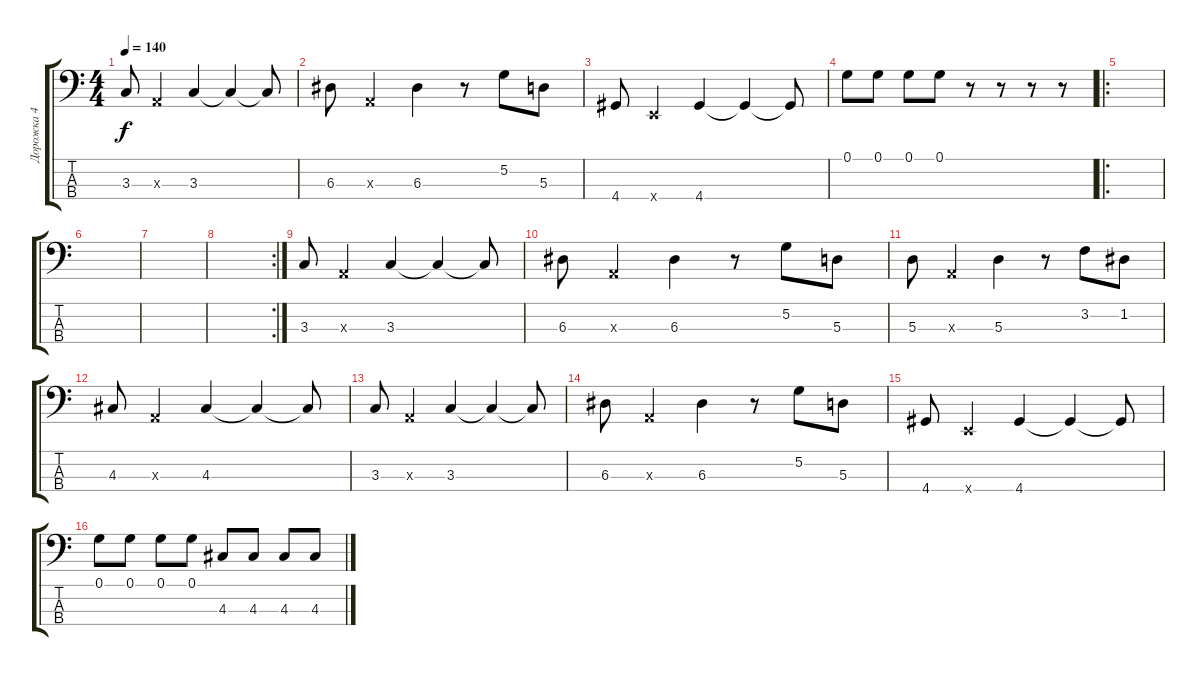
\track ("Дорожка 4" "Дорожка 4") {instrument fretlessbass}
\staff {score tabs}
\tuning (G2 D2 A1 E1) {hide}
\ts (4 4)
\tempo 140
\clef f4
\ks c
3.3.8{dy f} 0.3{x}.4 3.3.4 3.3{t}.4 3.3{t}.8 |
6.3.8 0.3{x}.4 6.3.4 r.8 5.2.8 5.3.8 |
4.4.8 0.4{x}.4 4.4.4 4.4{t}.4 4.4{t}.8 |
0.1.8 0.1.8 0.1.8 0.1.8 r.8 r.8 r.8 r.8 |
\ro
|
|
|
\rc 2
|
3.3.8 0.3{x}.4 3.3.4 3.3{t}.4 3.3{t}.8 |
6.3.8 0.3{x}.4 6.3.4 r.8 5.2.8 5.3.8 |
5.3.8 0.3{x}.4 5.3.4 r.8 3.2.8 1.2.8 |
4.3.8 0.3{x}.4 4.3.4 4.3{t}.4 4.3{t}.8 |
3.3.8 0.3{x}.4 3.3.4 3.3{t}.4 3.3{t}.8 |
6.3.8 0.3{x}.4 6.3.4 r.8 5.2.8 5.3.8 |
4.4.8 0.4{x}.4 4.4.4 4.4{t}.4 4.4{t}.8 |
0.1.8 0.1.8 0.1.8 0.1.8 4.3.8 4.3.8 4.3.8 4.3.8
